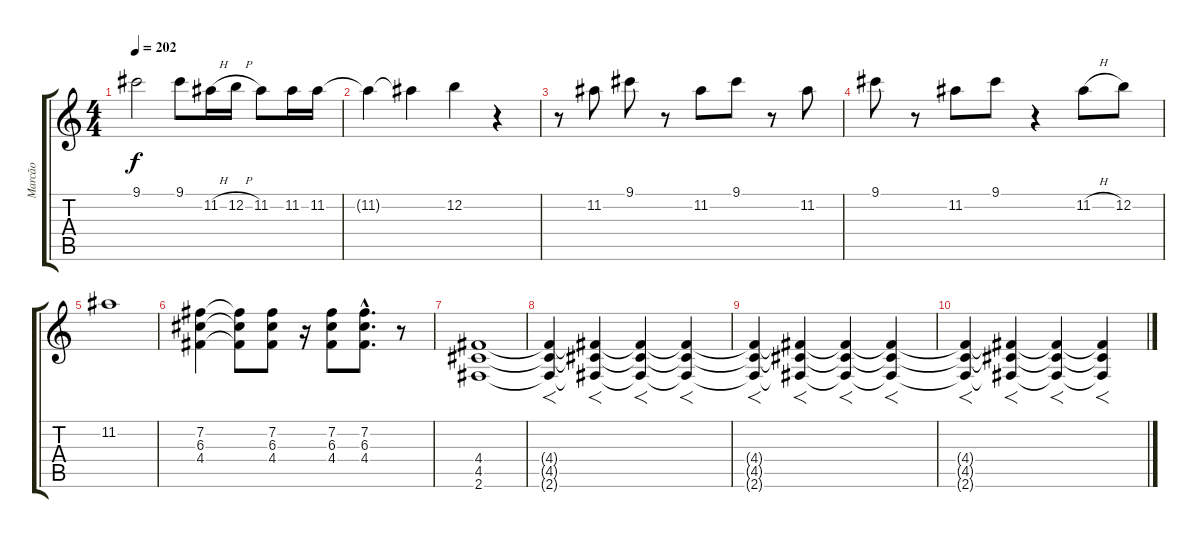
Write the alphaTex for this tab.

\track ("Marcão" "Marcão") {instrument distortionguitar}
\staff {score tabs}
\tuning (E4 B3 G3 D3 A2 E2) {hide}
\ts (4 4)
\tempo 202
\clef g2
\ks c
9.1.2{dy f} 9.1.8 11.2{h}.16 12.2{h}.16 11.2.8 11.2.16 11.2.16 |
11.2{t}.4 11.2{t}.4 12.2.4 r.4 |
r.8 11.2.8 9.1.8 r.8 11.2.8 9.1.8 r.8 11.2.8 |
9.1.8 r.8 11.2.8 9.1.8 r.4 11.2{h}.8 12.2.8 |
11.2.1 |
(7.2 6.3 4.4).4 (7.2{t} 6.3{t} 4.4{t}).8 (7.2 6.3 4.4).8 r.16 (7.2 6.3 4.4).8 (7.2{hac} 6.3{hac} 4.4{hac}).8{d} r.8 |
(4.4 4.5 2.6).1{volume 0} |
(4.4{t} 4.5{t} 2.6{t}).4{f volume 0} (4.4{t} 4.5{t} 2.6{t}).4{f} (4.4{t} 4.5{t} 2.6{t}).4{f} (4.4{t} 4.5{t} 2.6{t}).4{f} |
(4.4{t} 4.5{t} 2.6{t}).4{f volume 0} (4.4{t} 4.5{t} 2.6{t}).4{f} (4.4{t} 4.5{t} 2.6{t}).4{f} (4.4{t} 4.5{t} 2.6{t}).4{f} |
(4.4{t} 4.5{t} 2.6{t}).4{f volume 0} (4.4{t} 4.5{t} 2.6{t}).4{f} (4.4{t} 4.5{t} 2.6{t}).4{f} (4.4{t} 4.5{t} 2.6{t}).4{f}
